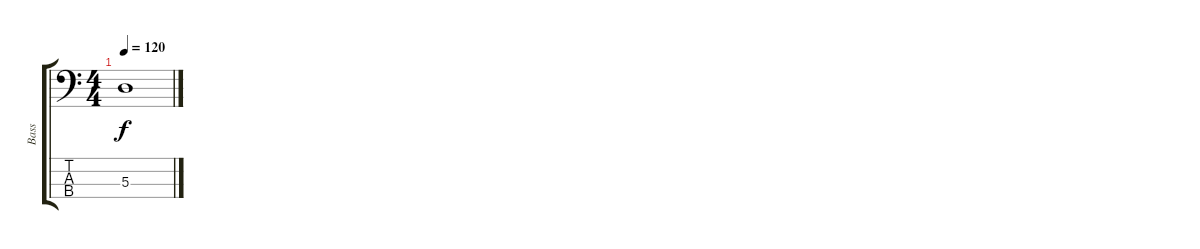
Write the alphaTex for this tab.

\track ("Bass" "Bass") {instrument electricbassfinger}
\staff {score tabs}
\tuning (G2 D2 A1 E1) {hide}
\ts (4 4)
\tempo 120
\clef f4
\ks c
5.3{t}.1{dy f}
